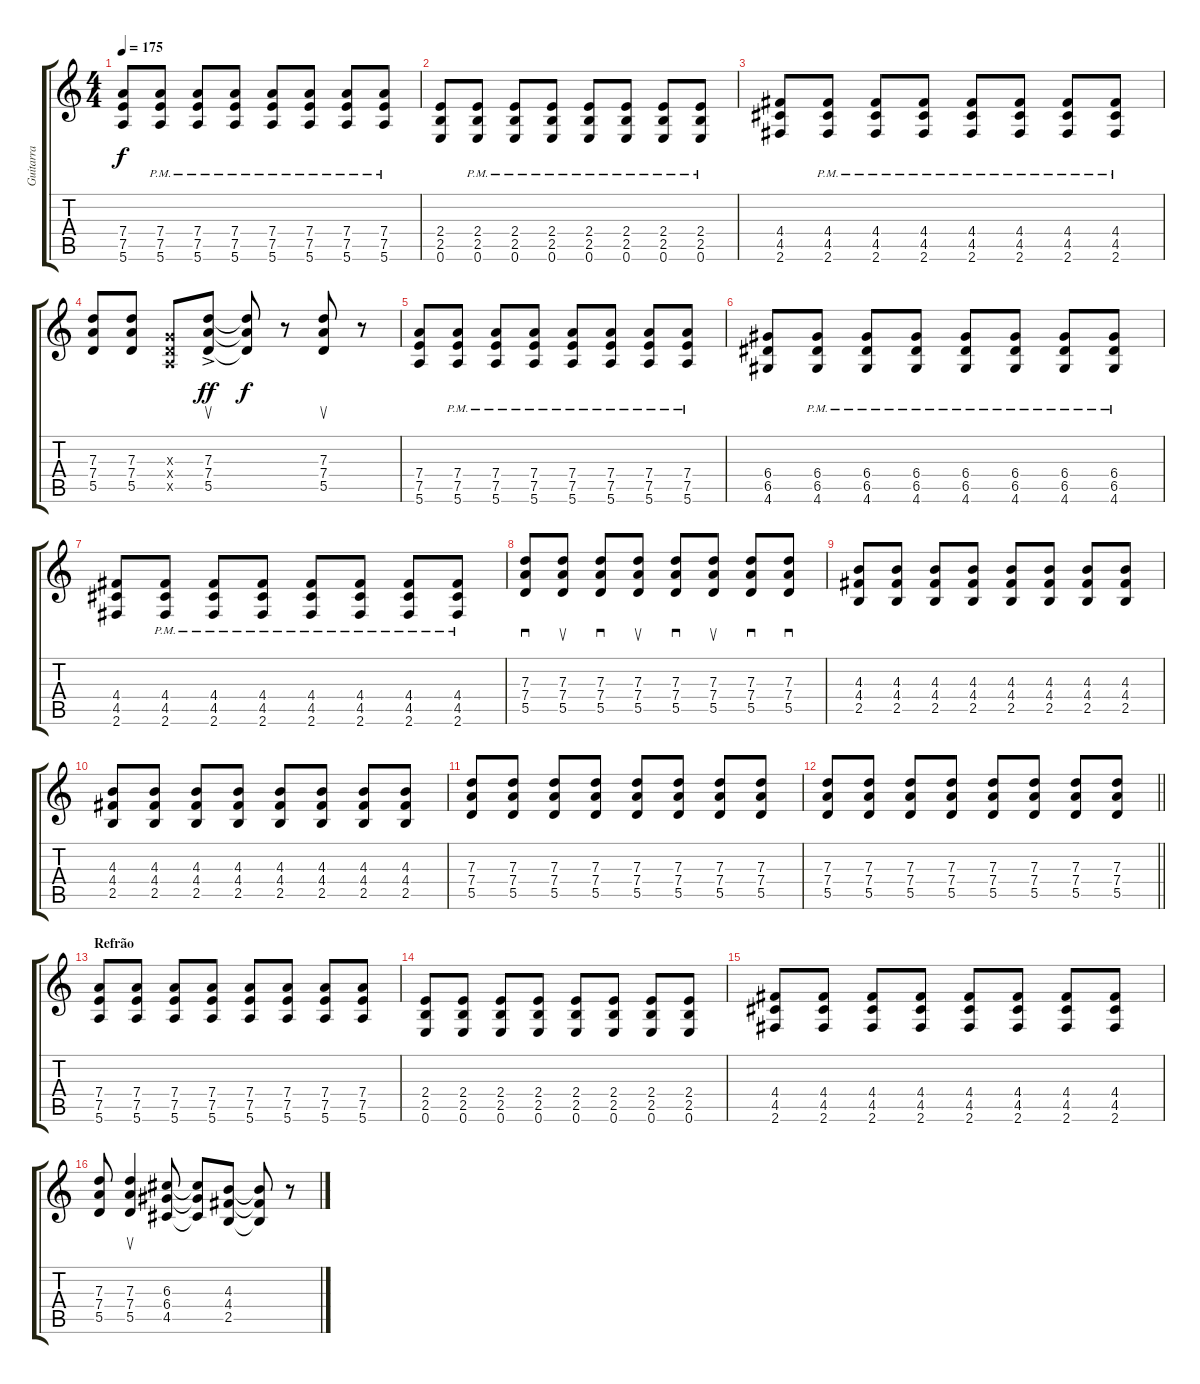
\track ("Guitarra" "Guitarra") {instrument distortionguitar}
\staff {score tabs}
\tuning (E4 B3 G3 D3 A2 E2) {hide}
\ts (4 4)
\tempo 175
\clef g2
\ks c
(7.4 7.5 5.6).8{dy f} (7.4{pm} 7.5{pm} 5.6{pm}).8 (7.4{pm} 7.5{pm} 5.6{pm}).8 (7.4{pm} 7.5{pm} 5.6{pm}).8 (7.4{pm} 7.5{pm} 5.6{pm}).8 (7.4{pm} 7.5{pm} 5.6{pm}).8 (7.4{pm} 7.5{pm} 5.6{pm}).8 (7.4{pm} 7.5{pm} 5.6{pm}).8 |
(2.4 2.5 0.6).8 (2.4{pm} 2.5{pm} 0.6{pm}).8 (2.4{pm} 2.5{pm} 0.6{pm}).8 (2.4{pm} 2.5{pm} 0.6{pm}).8 (2.4{pm} 2.5{pm} 0.6{pm}).8 (2.4{pm} 2.5{pm} 0.6{pm}).8 (2.4{pm} 2.5{pm} 0.6{pm}).8 (2.4{pm} 2.5{pm} 0.6{pm}).8 |
(4.4 4.5 2.6).8 (4.4{pm} 4.5{pm} 2.6{pm}).8 (4.4{pm} 4.5{pm} 2.6{pm}).8 (4.4{pm} 4.5{pm} 2.6{pm}).8 (4.4{pm} 4.5{pm} 2.6{pm}).8 (4.4 4.5{pm} 2.6{pm}).8 (4.4{pm} 4.5{pm} 2.6{pm}).8 (4.4{pm} 4.5{pm} 2.6{pm}).8 |
(7.3 7.4 5.5).8 (7.3 7.4 5.5).8 (0.3{x} 0.4{x} 0.5{x}).8 (7.3{ac} 7.4{ac} 5.5{ac}).8{su dy ff} (7.3{t} 7.4{t} 5.5{t}).8{dy f} r.8 (7.3 7.4 5.5).8{su} r.8 |
(7.4 7.5 5.6).8 (7.4{pm} 7.5{pm} 5.6{pm}).8 (7.4{pm} 7.5{pm} 5.6{pm}).8 (7.4{pm} 7.5{pm} 5.6{pm}).8 (7.4{pm} 7.5{pm} 5.6{pm}).8 (7.4{pm} 7.5{pm} 5.6{pm}).8 (7.4{pm} 7.5{pm} 5.6{pm}).8 (7.4{pm} 7.5{pm} 5.6{pm}).8 |
(6.4 6.5 4.6).8 (6.4{pm} 6.5{pm} 4.6{pm}).8 (6.4{pm} 6.5{pm} 4.6{pm}).8 (6.4{pm} 6.5{pm} 4.6{pm}).8 (6.4{pm} 6.5{pm} 4.6{pm}).8 (6.4{pm} 6.5{pm} 4.6{pm}).8 (6.4{pm} 6.5{pm} 4.6{pm}).8 (6.4{pm} 6.5{pm} 4.6{pm}).8 |
(4.4 4.5 2.6).8 (4.4{pm} 4.5{pm} 2.6{pm}).8 (4.4{pm} 4.5{pm} 2.6{pm}).8 (4.4{pm} 4.5{pm} 2.6{pm}).8 (4.4{pm} 4.5{pm} 2.6{pm}).8 (4.4 4.5{pm} 2.6{pm}).8 (4.4{pm} 4.5{pm} 2.6{pm}).8 (4.4{pm} 4.5{pm} 2.6{pm}).8 |
(7.3 7.4 5.5).8{sd} (7.3 7.4 5.5).8{su} (7.3 7.4 5.5).8{sd} (7.3 7.4 5.5).8{su} (7.3 7.4 5.5).8{sd} (7.3 7.4 5.5).8{su} (7.3 7.4 5.5).8{sd} (7.3 7.4 5.5).8{sd} |
(4.3 4.4 2.5).8 (4.3 4.4 2.5).8 (4.3 4.4 2.5).8 (4.3 4.4 2.5).8 (4.3 4.4 2.5).8 (4.3 4.4 2.5).8 (4.3 4.4 2.5).8 (4.3 4.4 2.5).8 |
(4.3 4.4 2.5).8 (4.3 4.4 2.5).8 (4.3 4.4 2.5).8 (4.3 4.4 2.5).8 (4.3 4.4 2.5).8 (4.3 4.4 2.5).8 (4.3 4.4 2.5).8 (4.3 4.4 2.5).8 |
(7.3 7.4 5.5).8 (7.3 7.4 5.5).8 (7.3 7.4 5.5).8 (7.3 7.4 5.5).8 (7.3 7.4 5.5).8 (7.3 7.4 5.5).8 (7.3 7.4 5.5).8 (7.3 7.4 5.5).8 |
\barLineRight lightlight
(7.3 7.4 5.5).8 (7.3 7.4 5.5).8 (7.3 7.4 5.5).8 (7.3 7.4 5.5).8 (7.3 7.4 5.5).8 (7.3 7.4 5.5).8 (7.3 7.4 5.5).8 (7.3 7.4 5.5).8 |
\section ("" "Refrão")
(7.4 7.5 5.6).8 (7.4 7.5 5.6).8 (7.4 7.5 5.6).8 (7.4 7.5 5.6).8 (7.4 7.5 5.6).8 (7.4 7.5 5.6).8 (7.4 7.5 5.6).8 (7.4 7.5 5.6).8 |
(2.4 2.5 0.6).8 (2.4 2.5 0.6).8 (2.4 2.5 0.6).8 (2.4 2.5 0.6).8 (2.4 2.5 0.6).8 (2.4 2.5 0.6).8 (2.4 2.5 0.6).8 (2.4 2.5 0.6).8 |
(4.4 4.5 2.6).8 (4.4 4.5 2.6).8 (4.4 4.5 2.6).8 (4.4 4.5 2.6).8 (4.4 4.5 2.6).8 (4.4 4.5 2.6).8 (4.4 4.5 2.6).8 (4.4 4.5 2.6).8 |
(7.3 7.4 5.5).8 (7.3 7.4 5.5).4{su} (6.3 6.4 4.5).8 (6.3{t} 6.4{t} 4.5{t}).8 (4.3 4.4 2.5).8 (4.3{t} 4.4{t} 2.5{t}).8 r.8
